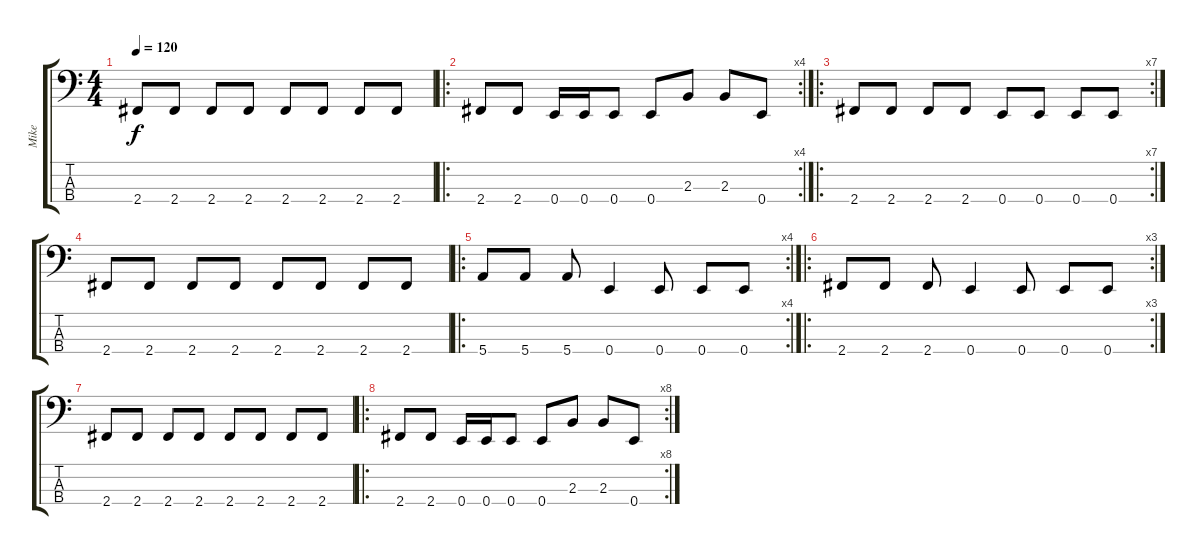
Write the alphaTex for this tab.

\track ("Mike" "Mike") {instrument electricbasspick}
\staff {score tabs}
\tuning (G2 D2 A1 E1) {hide}
\ts (4 4)
\tempo 120
\clef f4
\ks c
2.4.8{dy f} 2.4.8 2.4.8 2.4.8 2.4.8 2.4.8 2.4.8 2.4.8 |
\ro
\rc 4
2.4.8 2.4.8 0.4.16 0.4.16 0.4.8 0.4.8 2.3.8 2.3.8 0.4.8 |
\ro
\rc 7
2.4.8 2.4.8 2.4.8 2.4.8 0.4.8 0.4.8 0.4.8 0.4.8 |
2.4.8 2.4.8 2.4.8 2.4.8 2.4.8 2.4.8 2.4.8 2.4.8 |
\ro
\rc 4
5.4.8 5.4.8 5.4.8 0.4.4 0.4.8 0.4.8 0.4.8 |
\ro
\rc 3
2.4.8 2.4.8 2.4.8 0.4.4 0.4.8 0.4.8 0.4.8 |
2.4.8 2.4.8 2.4.8 2.4.8 2.4.8 2.4.8 2.4.8 2.4.8 |
\ro
\rc 8
2.4.8 2.4.8 0.4.16 0.4.16 0.4.8 0.4.8 2.3.8 2.3.8 0.4.8
